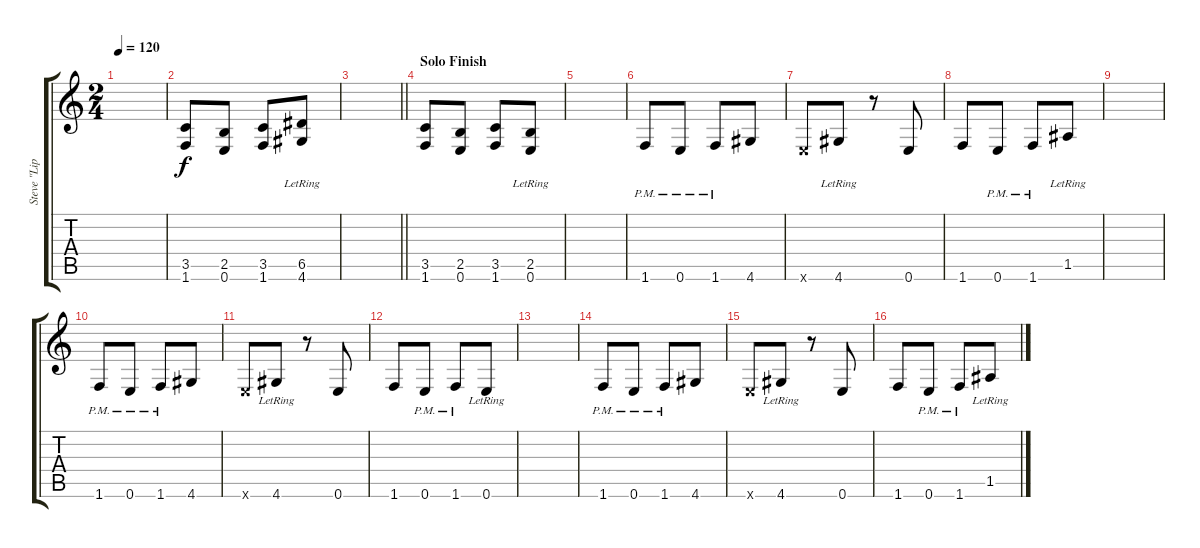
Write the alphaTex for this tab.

\track ("Steve \"Lips\" Kudlow" "Steve \"Lip") {instrument distortionguitar}
\staff {score tabs}
\tuning (E4 B3 G3 D3 A2 E2) {hide}
\ts (2 4)
\tempo 120
\clef g2
\ks c
|
(3.5 1.6).8 (2.5 0.6).8 (3.5 1.6).8 (6.5{lr} 4.6{lr}).8 |
\barLineRight lightlight
|
\section ("" "Solo Finish")
(3.5 1.6).8 (2.5 0.6).8 (3.5 1.6).8 (2.5{lr} 0.6{lr}).8 |
|
1.6{pm}.8 0.6{pm}.8 1.6{pm}.8 4.6.8 |
0.6{x}.8 4.6{lr}.8 r.8 0.6.8 |
1.6.8 0.6{pm}.8 1.6{pm}.8 1.5{lr}.8 |
|
1.6{pm}.8 0.6{pm}.8 1.6{pm}.8 4.6.8 |
0.6{x}.8 4.6{lr}.8 r.8 0.6.8 |
1.6.8 0.6{pm}.8 1.6{pm}.8 0.6{lr}.8 |
|
1.6{pm}.8 0.6{pm}.8 1.6{pm}.8 4.6.8 |
0.6{x}.8 4.6{lr}.8 r.8 0.6.8 |
1.6.8 0.6{pm}.8 1.6{pm}.8 1.5{lr}.8
